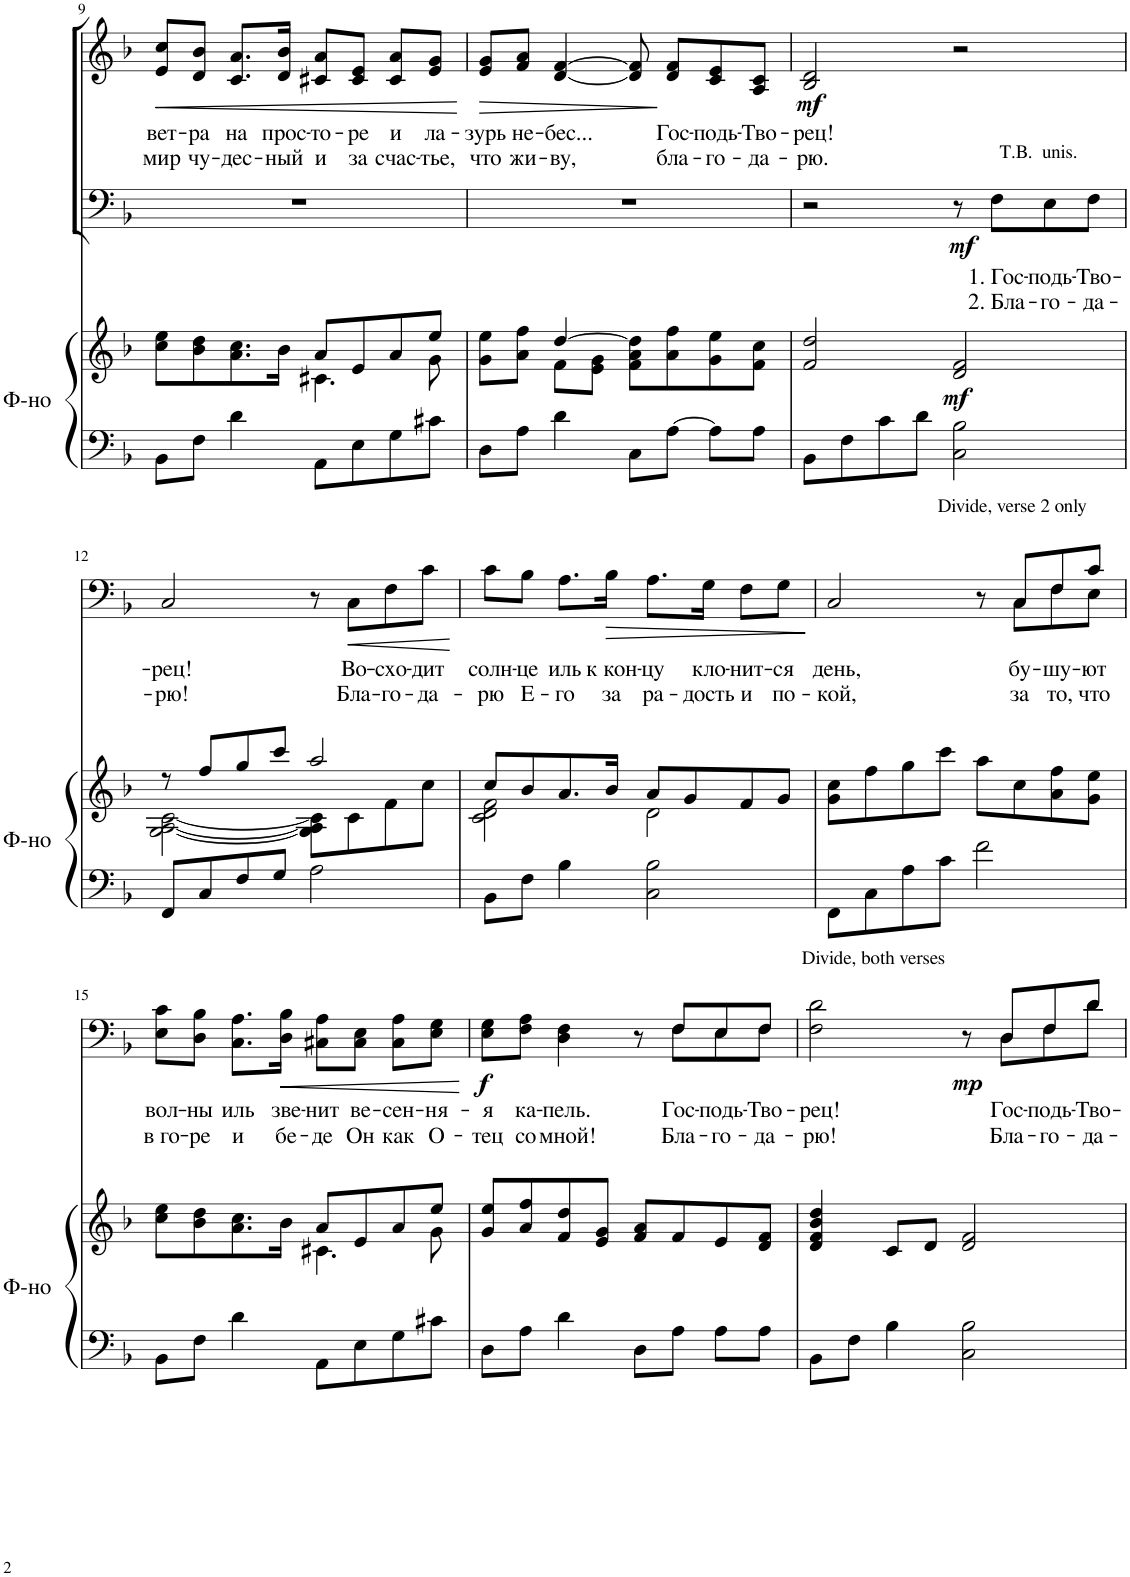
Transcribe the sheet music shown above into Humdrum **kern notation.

**kern	**kern	**dynam	**kern	**text	**text	**text	**dynam	**kern	**text	**text	**text	**dynam
*part3	*part3	*part3	*part2	*part2	*part2	*part2	*part2	*part1	*part1	*part1	*part1	*part1
*staff4	*staff3	*staff3/4	*staff2	*staff2	*staff2	*staff2	*staff2	*staff1	*staff1	*staff1	*staff1	*staff1
*I"Ф-но	*	*	*I"Бас	*	*	*	*	*I"Сопрано	*	*	*	*
!!LO:PB:g=z
*clefF4	*clefG2	*	*clefF4	*	*	*	*	*clefG2	*	*	*	*
*k[b-]	*k[b-]	*	*k[b-]	*	*	*	*	*k[b-]	*	*	*	*
*M4/4	*M4/4	*	*M4/4	*	*	*	*	*M4/4	*	*	*	*
=9	=9	=9	=9	=9	=9	=9	=9	=9	=9	=9	=9	=9
*	*^	*	*	*	*	*	*	*	*	*	*	*
!	!	!	!	!	!	!	!	!	!	!	!LO:LY:b	!LO:LY:b	!LO:HP:b
8BB-\L	8cc\ 8ee\L	2ryy	.	1r	.	.	.	.	8e/ 8cc/L	.	вет-	мир	<
!	!	!	!	!	!	!	!	!	!	!	!LO:LY:b	!LO:LY:b	!
8F\J	8b-\ 8dd\	.	.	.	.	.	.	.	8d/ 8b-/J	.	-ра	чу-	.
!	!	!	!	!	!	!	!	!	!	!	!LO:LY:b	!LO:LY:b	!
4d\	8.a\ 8.cc\	.	.	.	.	.	.	.	8.c/ 8.a/L	.	на	-дес-	.
!	!	!	!	!	!	!	!	!	!	!	!LO:LY:b	!LO:LY:b	!
.	16b-\Jk	.	.	.	.	.	.	.	16d/ 16b-/Jk	.	прос-	-ный	.
!	!	!	!	!	!	!	!	!	!	!	!LO:LY:b	!LO:LY:b	!
8AA\L	8a/L	4.c#X\	.	.	.	.	.	.	8c#X/ 8a/L	.	-то-	и	.
!	!	!	!	!	!	!	!	!	!	!	!LO:LY:b	!LO:LY:b	!
8E\	8e/	.	.	.	.	.	.	.	8c#/ 8e/J	.	-ре	за	.
!	!	!	!	!	!	!	!	!	!	!	!LO:LY:b	!LO:LY:b	!
8G\	8a/	.	.	.	.	.	.	.	8c#/ 8a/L	.	и	счас-	.
!	!	!	!	!	!	!	!	!	!	!	!LO:LY:b	!LO:LY:b	!
8c#X\J	8ee/J	8g\	.	.	.	.	.	.	8e/ 8g/J	.	ла-	-тье,	.
*	*v	*v	*	*	*	*	*	*	*	*	*	*	*
.	.	.	.	.	.	.	.	.	.	.	.	[
=10	=10	=10	=10	=10	=10	=10	=10	=10	=10	=10	=10	=10
*	*^	*	*	*	*	*	*	*	*	*	*	*
!	!	!	!	!	!	!	!	!	!	!	!LO:LY:b	!LO:LY:b	!LO:HP:b
8D\L	8g\ 8ee\L	4ryy	.	1r	.	.	.	.	8e/ 8g/L	.	-зурь	что	>
!	!	!	!	!	!	!	!	!	!	!	!LO:LY:b	!LO:LY:b	!
8A\J	8a\ 8ff\J	.	.	.	.	.	.	.	8f/ 8a/J	.	не-	жи-	.
!	!	!	!	!	!	!	!	!	!	!	!LO:LY:b	!LO:LY:b	!
4d\	[4dd/	8f\L	.	.	.	.	.	.	[4d/ [4f/	.	-бес...	-ву,	.
.	.	8e\ 8g\J	.	.	.	.	.	.	.	.	.	.	.
8C\L	8f\ 8a\ 8dd\]L	2ryy	.	.	.	.	.	.	8d/] 8f/]	.	.	.	.
!	!	!	!	!	!	!	!	!	!	!	!LO:LY:b	!LO:LY:b	!
[8A\J	8a\ 8ff\	.	.	.	.	.	.	.	8d/ 8f/L	.	Гос-	бла-	]
!	!	!	!	!	!	!	!	!	!	!	!LO:LY:b	!LO:LY:b	!
8A\L]	8g\ 8ee\	.	.	.	.	.	.	.	8c/ 8e/	.	-подь-	-го-	.
!	!	!	!	!	!	!	!	!	!	!	!LO:LY:b	!LO:LY:b	!
8A\J	8f\ 8cc\J	.	.	.	.	.	.	.	8A/ 8c/J	.	-Тво-	-да-	.
*	*v	*v	*	*	*	*	*	*	*	*	*	*	*
=11	=11	=11	=11	=11	=11	=11	=11	=11	=11	=11	=11	=11
!	!	!	!LO:TX:a:t=T.B.  unis.	!	!	!	!	!	!	!	!	!
!	!	!	!	!	!	!	!	!	!	!LO:LY:b	!LO:LY:b	!LO:DY:b
8BB-\L	2f/ 2dd/	.	2r	.	.	.	.	2B-/ 2d/	.	-рец!	-рю.	mf
8F\	.	.	.	.	.	.	.	.	.	.	.	.
8c\	.	.	.	.	.	.	.	.	.	.	.	.
8d\J	.	.	.	.	.	.	.	.	.	.	.	.
!	!	!LO:DY:b	!	!	!	!	!LO:DY:b	!	!	!	!	!
2C\ 2B-\	2d/ 2f/	mf	8r	.	.	.	mf	2r	.	.	.	.
!	!	!	!	!	!LO:LY:b	!LO:LY:b	!	!	!	!	!	!
.	.	.	8F\L	.	1. Гос-	2. Бла-	.	.	.	.	.	.
!	!	!	!	!	!LO:LY:b	!LO:LY:b	!	!	!	!	!	!
.	.	.	8E\	.	-подь-	-го-	.	.	.	.	.	.
!	!	!	!	!	!LO:LY:b	!LO:LY:b	!	!	!	!	!	!
.	.	.	8F\J	.	-Тво-	-да-	.	.	.	.	.	.
!!LO:LB:g=z
=12	=12	=12	=12	=12	=12	=12	=12	=12	=12	=12	=12	=12
*	*^	*	*	*	*	*	*	*	*	*	*	*
!	!	!	!	!	!	!LO:LY:b	!LO:LY:b	!	!	!	!	!	!
8FF/L	8r	[2G\ [2A\ [2c\	.	2C/	.	-рец!	-рю!	.	1r	.	.	.	.
8C/	8ff/L	.	.	.	.	.	.	.	.	.	.	.	.
8F/	8gg/	.	.	.	.	.	.	.	.	.	.	.	.
8G/J	8ccc/J	.	.	.	.	.	.	.	.	.	.	.	.
2A\	2aa/	8G\] 8A\] 8c\]L	.	8r	.	.	.	.	.	.	.	.	.
!	!	!	!	!	!	!LO:LY:b	!LO:LY:b	!LO:HP:b	!	!	!	!	!
.	.	8c\	.	8C\L	.	Во-	Бла-	<	.	.	.	.	.
!	!	!	!	!	!	!LO:LY:b	!LO:LY:b	!	!	!	!	!	!
.	.	8f\	.	8F\	.	-схо-	-го-	.	.	.	.	.	.
!	!	!	!	!	!	!LO:LY:b	!LO:LY:b	!	!	!	!	!	!
.	.	8cc\J	.	8c\J	.	-дит	-да-	.	.	.	.	.	.
*	*v	*v	*	*	*	*	*	*	*	*	*	*	*
.	.	.	.	.	.	.	[	.	.	.	.	.
=13	=13	=13	=13	=13	=13	=13	=13	=13	=13	=13	=13	=13
*	*^	*	*	*	*	*	*	*	*	*	*	*
!	!	!	!	!	!	!LO:LY:b	!LO:LY:b	!	!	!	!	!	!
8BB-\L	8cc/L	2c\ 2d\ 2f\	.	8c\L	.	солн-	-рю	.	1r	.	.	.	.
!	!	!	!	!	!	!LO:LY:b	!LO:LY:b	!	!	!	!	!	!
8F\J	8b-/	.	.	8B-\J	.	-це	Е-	.	.	.	.	.	.
!	!	!	!	!	!	!LO:LY:b	!LO:LY:b	!	!	!	!	!	!
4B-\	8.a/	.	.	8.A\L	.	иль	-го	.	.	.	.	.	.
!	!	!	!	!	!	!LO:LY:b	!LO:LY:b	!LO:HP:b	!	!	!	!	!
.	16b-/Jk	.	.	16B-\Jk	.	к кон-	за	>	.	.	.	.	.
!	!	!	!	!	!	!LO:LY:b	!LO:LY:b	!	!	!	!	!	!
2C\ 2B-\	8a/L	2d\	.	8.A\L	.	-цу	ра-	.	.	.	.	.	.
.	8g/	.	.	.	.	.	.	.	.	.	.	.	.
!	!	!	!	!	!	!LO:LY:b	!LO:LY:b	!	!	!	!	!	!
.	.	.	.	16G\Jk	.	кло-	-дость	.	.	.	.	.	.
!	!	!	!	!	!	!LO:LY:b	!LO:LY:b	!	!	!	!	!	!
.	8f/	.	.	8F\L	.	-нит-	и	.	.	.	.	.	.
!	!	!	!	!	!	!LO:LY:b	!LO:LY:b	!	!	!	!	!	!
.	8g/J	.	.	8G\J	.	-ся	по-	.	.	.	.	.	.
*	*v	*v	*	*	*	*	*	*	*	*	*	*	*
.	.	.	.	.	.	.	]	.	.	.	.	.
=14	=14	=14	=14	=14	=14	=14	=14	=14	=14	=14	=14	=14
!	!	!	!	!	!	!	!	!LO:TX:a:t=Divide, verse 2 only	!	!	!	!
!	!	!	!	!	!LO:LY:b	!LO:LY:b	!	!	!	!	!	!
*	*	*	*^	*	*	*	*	*	*	*	*	*
8FF\L	8g\ 8cc\L	.	2C/	8ryy	.	день,	-кой,	.	1r	.	.	.	.
*	*	*	*v	*v	*	*	*	*	*	*	*	*	*
8C\	8ff\	.	.	.	.	.	.	.	.	.	.	.
8A\	8gg\	.	.	.	.	.	.	.	.	.	.	.
8c\J	8ccc\J	.	.	.	.	.	.	.	.	.	.	.
2f\	8aa\L	.	8r	.	.	.	.	.	.	.	.	.
!	!	!	!	!	!LO:LY:b	!LO:LY:b	!	!	!	!	!	!
*	*	*	*^	*	*	*	*	*	*	*	*	*
.	8cc\	.	8C/L	8C\L	.	бу-	за	.	.	.	.	.	.
!	!	!	!	!	!	!LO:LY:b	!LO:LY:b	!	!	!	!	!	!
.	8a\ 8ff\	.	8F/	8F\	.	-шу-	то,	.	.	.	.	.	.
!	!	!	!	!	!	!LO:LY:b	!LO:LY:b	!	!	!	!	!	!
.	8g\ 8ee\J	.	8c/J	8E\J	.	-ют	что	.	.	.	.	.	.
!!LO:LB:g=z
=15	=15	=15	=15	=15	=15	=15	=15	=15	=15	=15	=15	=15	=15
*	*^	*	*	*	*	*	*	*	*	*	*	*	*
!	!	!	!	!	!	!	!LO:LY:b	!LO:LY:b	!	!	!	!	!	!
*	*	*	*	*v	*v	*	*	*	*	*	*	*	*	*
8BB-\L	8cc\ 8ee\L	2ryy	.	8E\ 8c\L	.	вол-	в го-	.	1r	.	.	.	.
!	!	!	!	!	!	!LO:LY:b	!LO:LY:b	!	!	!	!	!	!
8F\J	8b-\ 8dd\	.	.	8D\ 8B-\J	.	-ны	-ре	.	.	.	.	.	.
!	!	!	!	!	!	!LO:LY:b	!LO:LY:b	!	!	!	!	!	!
4d\	8.a\ 8.cc\	.	.	8.C\ 8.A\L	.	иль	и	.	.	.	.	.	.
!	!	!	!	!	!	!LO:LY:b	!LO:LY:b	!LO:HP:b	!	!	!	!	!
.	16b-\Jk	.	.	16D\ 16B-\Jk	.	зве-	бе-	<	.	.	.	.	.
!	!	!	!	!	!	!LO:LY:b	!LO:LY:b	!	!	!	!	!	!
8AA\L	8a/L	4.c#X\	.	8C#X\ 8A\L	.	-нит	-де	.	.	.	.	.	.
!	!	!	!	!	!	!LO:LY:b	!LO:LY:b	!	!	!	!	!	!
8E\	8e/	.	.	8C#\ 8E\J	.	ве-	Он	.	.	.	.	.	.
!	!	!	!	!	!	!LO:LY:b	!LO:LY:b	!	!	!	!	!	!
8G\	8a/	.	.	8C#\ 8A\L	.	-сен-	как	.	.	.	.	.	.
!	!	!	!	!	!	!LO:LY:b	!LO:LY:b	!	!	!	!	!	!
8c#X\J	8ee/J	8g\	.	8E\ 8G\J	.	-ня-	О-	.	.	.	.	.	.
*	*v	*v	*	*	*	*	*	*	*	*	*	*	*
.	.	.	.	.	.	.	[	.	.	.	.	.
=16	=16	=16	=16	=16	=16	=16	=16	=16	=16	=16	=16	=16
!	!	!	!	!	!LO:LY:b	!LO:LY:b	!LO:DY:b	!	!	!	!	!
*	*	*	*^	*	*	*	*	*	*	*	*	*
8D\L	8g/ 8ee/L	.	8E\ 8G\L	8ryy	.	-я	-тец	f	1r	.	.	.	.
!	!	!	!	!	!	!LO:LY:b	!LO:LY:b	!	!	!	!	!	!
*	*	*	*v	*v	*	*	*	*	*	*	*	*	*
8A\J	8a/ 8ff/	.	8F\ 8A\J	.	ка-	со	.	.	.	.	.	.
!	!	!	!	!	!LO:LY:b	!LO:LY:b	!	!	!	!	!	!
4d\	8f/ 8dd/	.	4D\ 4F\	.	-пель.	мной!	.	.	.	.	.	.
.	8e/ 8g/J	.	.	.	.	.	.	.	.	.	.	.
8D\L	8f/ 8a/L	.	8r	.	.	.	.	.	.	.	.	.
!	!	!	!	!	!LO:LY:b	!LO:LY:b	!	!	!	!	!	!
*	*	*	*^	*	*	*	*	*	*	*	*	*
8A\J	8f/	.	8F/L	8F\L	.	Гос-	Бла-	.	.	.	.	.	.
!	!	!	!	!	!	!LO:LY:b	!LO:LY:b	!	!	!	!	!	!
8A\L	8e/	.	8E/	8E\	.	-подь-	-го-	.	.	.	.	.	.
!	!	!	!	!	!	!LO:LY:b	!LO:LY:b	!	!	!	!	!	!
8A\J	8d/ 8f/J	.	8F/J	8F\J	.	-Тво-	-да-	.	.	.	.	.	.
=17	=17	=17	=17	=17	=17	=17	=17	=17	=17	=17	=17	=17	=17
!	!	!	!LO:TX:a:t=Divide, both verses	!	!	!	!	!	!	!	!	!	!
!	!	!	!	!	!	!LO:LY:b	!LO:LY:b	!	!	!	!	!	!
8BB-\L	4d/ 4f/ 4b-/ 4dd/	.	2F\ 2d\	8ryy	.	-рец!	-рю!	.	1r	.	.	.	.
*	*	*	*v	*v	*	*	*	*	*	*	*	*	*
8F\J	.	.	.	.	.	.	.	.	.	.	.	.
4B-\	8c/L	.	.	.	.	.	.	.	.	.	.	.
.	8d/J	.	.	.	.	.	.	.	.	.	.	.
!	!	!	!	!	!	!	!LO:DY:b	!	!	!	!	!
2C\ 2B-\	2d/ 2f/	.	8r	.	.	.	mp	.	.	.	.	.
!	!	!	!	!	!LO:LY:b	!LO:LY:b	!	!	!	!	!	!
*	*	*	*^	*	*	*	*	*	*	*	*	*
.	.	.	8D/L	8D\L	.	Гос-	Бла-	.	.	.	.	.	.
!	!	!	!	!	!	!LO:LY:b	!LO:LY:b	!	!	!	!	!	!
.	.	.	8F/	8F\	.	-подь-	-го-	.	.	.	.	.	.
!	!	!	!	!	!	!LO:LY:b	!LO:LY:b	!	!	!	!	!	!
.	.	.	8d/J	8d\J	.	-Тво-	-да-	.	.	.	.	.	.
*	*	*	*v	*v	*	*	*	*	*	*	*	*	*
=	=	=	=	=	=	=	=	=	=	=	=	=
*-	*-	*-	*-	*-	*-	*-	*-	*-	*-	*-	*-	*-
